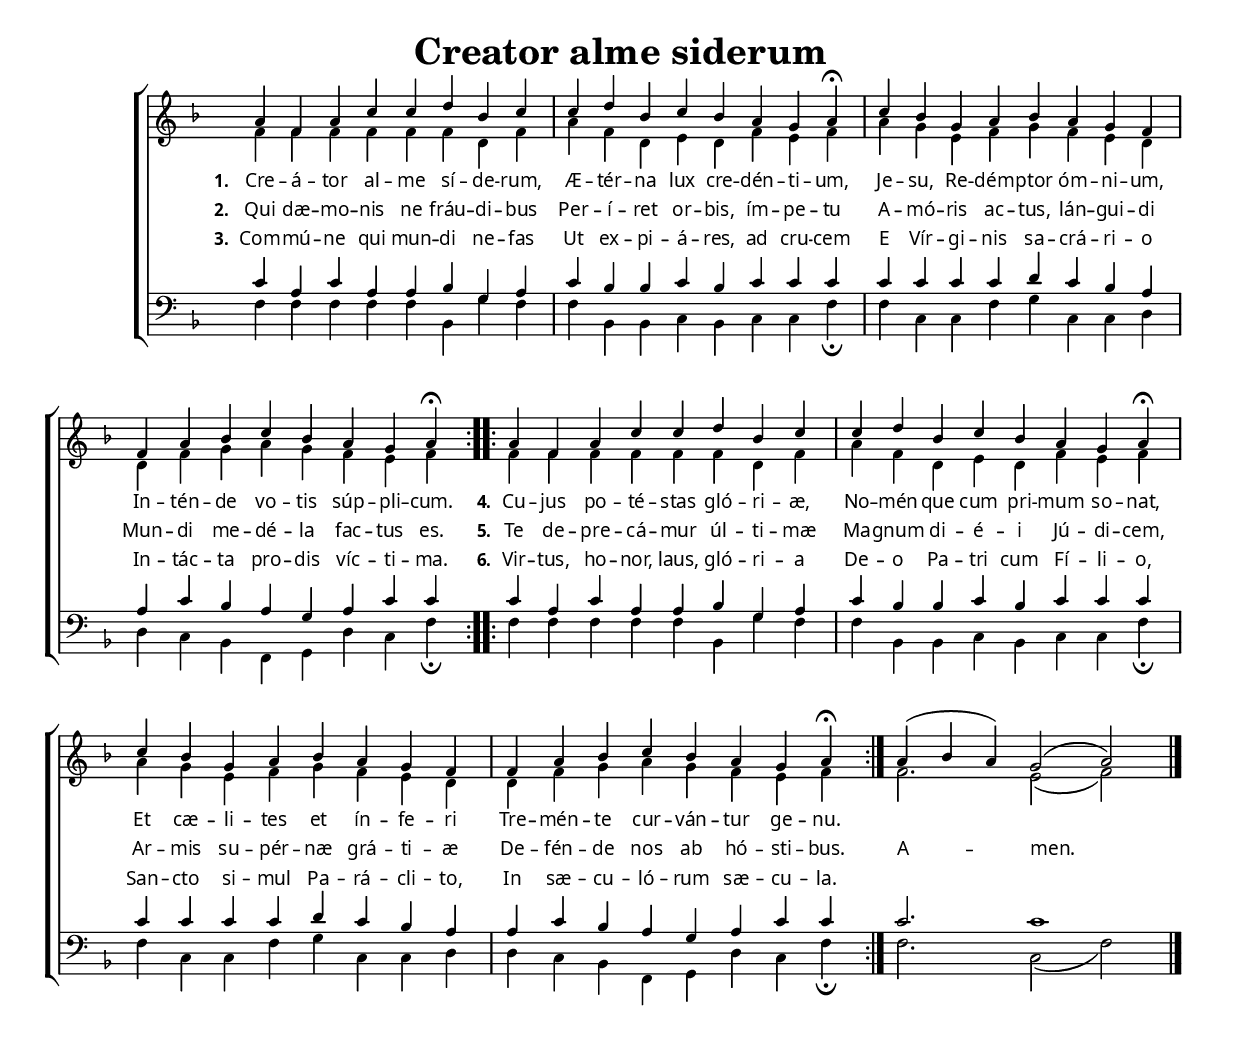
\version "2.14.2"
\include "util.ly"

\header {
    title = "Creator alme siderum"
    %subtitle = "(Vesper Hymn for Sundays in Advent)"
    %tagline = \markup { from \italic {Peters’ Sodality Hymn Book,} 1914}
    section = "Advent"
}

global = {
  \key f \major
  \time 6/8
  \autoBeamOff
  %\override DynamicLineSpanner #'staff-padding = #0.0
  %\override DynamicLineSpanner #'Y-extent = #'(-1 . 1)
  \set Score.timing = ##f
}

sopMusic = \relative c'' {
  \repeat volta 2 {
    a4 f a
    c c d bes
    c \bar "|"
    c d bes
    c bes a g
    a\fermata \bar "|"
    
    c bes g
    a bes a g
    f \bar "|"
    f a bes
    c bes a g
    a\fermata
  }
}
sopAmen = \relative c'' {
  a4( bes a) g2( a) \bar "|."
}
sopWords = \lyricmode {
  
}

altoMusic = \relative c' {
  f4 f f
  f f f d
  f
  a f d
  e d f e
  f \bar "|"
  
  a g e
  f g f e
  d
  d f g
  a g f e
  f
}
altoAmen = \relative c' {
  f2. e2( f)
}
altoWords = \lyricmode {
  \dropLyricsIX
  \set stanza = #"1."
  Cre -- á -- tor al -- me sí -- de -- rum,
  Æ -- tér -- na lux cre -- dén -- ti -- um,
  Je -- su, Re -- dém -- ptor óm -- ni -- um,
  In -- tén -- de vo -- tis súp -- pli -- cum.

  \set stanza = #"4."
  Cu -- jus po -- té -- stas gló -- ri -- æ,
  No -- mén -- que cum pri -- mum so -- nat,
  Et cæ -- li -- tes et ín -- fe -- ri
  Tre -- mén -- te cur -- ván -- tur ge -- nu.
}
altoWordsII = \lyricmode {
  \dropLyricsIX
%\markup\italic
  \set stanza = #"2."
  Qui dæ -- mo -- nis ne fráu -- di -- bus
  Per -- í -- ret or -- bis, ím -- pe -- tu
  A -- mó -- ris ac -- tus, lán -- gui -- di
  Mun -- di me -- dé -- la fac -- tus es.

  \set stanza = #" 5."
  Te de -- pre -- cá -- mur úl -- ti -- mæ
  Ma -- gnum di -- é -- i Jú -- di -- cem,
  Ar -- mis su -- pér -- næ grá -- ti -- æ
  De -- fén -- de nos ab hó -- sti -- bus.

  A -- men.
}
altoWordsIII = \lyricmode {
  \dropLyricsIX
  \set stanza = #"3."
  Com -- mú -- ne qui mun -- di ne -- fas
  Ut ex -- pi -- á -- res, ad cru -- cem
  E Vír -- gi -- nis sa -- crá -- ri -- o
  In -- tác -- ta pro -- dis víc -- ti -- ma.

  \set stanza = #" 6."
  Vir -- tus, ho -- nor, laus, gló -- ri -- a
  De -- o Pa -- tri cum Fí -- li -- o,
  San -- cto si -- mul Pa -- rá -- cli -- to,
  In sæ -- cu -- ló -- rum sæ -- cu -- la.
}
altoWordsIV = \lyricmode {
  \dropLyricsVII
  \set stanza = #"4. "
  \set ignoreMelismata = ##t
}
altoWordsV = \lyricmode {
  \dropLyricsVII
  \set stanza = #"5. "
  \set ignoreMelismata = ##t
}
altoWordsVI = \lyricmode {
  \dropLyricsVII
  \set stanza = #"6. "
  \set ignoreMelismata = ##t
}
tenorMusic = \relative c' {
  c4 a c
  a a bes g
  a
  c bes bes
  c bes c c
  c \bar "|"
  
  c c c
  c d c bes
  a
  a c bes
  a g a c
  c
}
tenorAmen = \relative c' {
  c2. c1
}
tenorWords = \lyricmode {

}

bassMusic = \relative c {
  f4 f f
  f f bes, g'
  f
  f bes, bes
  c bes c c
  f\fermata \bar "|"
  
  f c c
  f g c, c
  d
  d c bes
  f g d' c
  f\fermata
}
bassAmen = \relative c {
  f2. c2( f)
}
bassWords = \lyricmode {

}

pianoRH = \relative c' {
  
}
pianoLH = \relative c' {
  
}

\score {
  <<
   \new ChoirStaff <<
    \new Staff = women <<
      \new Voice = "sopranos" { \voiceOne << \global {\repeat unfold2 \sopMusic \sopAmen}>> }
      \new Voice = "altos" { \voiceTwo << \global {\repeat unfold2 \altoMusic \altoAmen} >> }
    >>
    \new Lyrics \with { alignAboveContext = #"women" \override VerticalAxisGroup #'nonstaff-relatedstaff-spacing = #'((basic-distance . 1))} \lyricsto "sopranos" \sopWords
    \new Lyrics = "altosVI"  \with { alignBelowContext = #"women" \override VerticalAxisGroup #'nonstaff-relatedstaff-spacing = #'((basic-distance . 1))} \lyricsto "altos" \altoWordsVI
    \new Lyrics = "altosV"  \with { alignBelowContext = #"women" \override VerticalAxisGroup #'nonstaff-relatedstaff-spacing = #'((basic-distance . 1))} \lyricsto "altos" \altoWordsV
    \new Lyrics = "altosIV"  \with { alignBelowContext = #"women" \override VerticalAxisGroup #'nonstaff-relatedstaff-spacing = #'((basic-distance . 1))} \lyricsto "altos" \altoWordsIV
    \new Lyrics = "altosIII"  \with { alignBelowContext = #"women" \override VerticalAxisGroup #'nonstaff-relatedstaff-spacing = #'((basic-distance . 1))} \lyricsto "altos" \altoWordsIII
    \new Lyrics = "altosII"  \with { alignBelowContext = #"women" \override VerticalAxisGroup #'nonstaff-relatedstaff-spacing = #'((basic-distance . 1))} \lyricsto "altos" \altoWordsII
    \new Lyrics = "altos"  \with { alignBelowContext = #"women" \override VerticalAxisGroup #'nonstaff-relatedstaff-spacing = #'((padding . -0.5))} \lyricsto "altos" \altoWords
   \new Staff = men <<
      \clef bass
      \new Voice = "tenors" { \voiceOne << \global {\repeat unfold2  \tenorMusic \tenorAmen} >> }
      \new Voice = "basses" { \voiceTwo << \global {\repeat unfold2 \bassMusic \bassAmen} >> }
    >>
    \new Lyrics \with { alignAboveContext = #"men" \override VerticalAxisGroup #'nonstaff-relatedstaff-spacing = #'((basic-distance . 1)) } \lyricsto "tenors" \tenorWords
    \new Lyrics \with { alignBelowContext = #"men" \override VerticalAxisGroup #'nonstaff-relatedstaff-spacing = #'((basic-distance . 1)) } \lyricsto "basses" \bassWords
  >>
%    \new PianoStaff << \new Staff { \new Voice { \pianoRH } } \new Staff { \clef "bass" \pianoLH } >>
  >>
  \layout {
    #(define fonts (make-pango-font-tree "GoudyOlSt BT" "Garamond Premier Pro" "Garamond Premier Pro" (/ 14.9 20)))
    \context {
      \Score
      %\override SpacingSpanner #'base-shortest-duration = #(ly:make-moment 1 8)
      %\override SpacingSpanner #'common-shortest-duration = #(ly:make-moment 1 4)
    }
    \context {
      % Remove all empty staves
      \Staff
      \RemoveEmptyStaves \override VerticalAxisGroup #'remove-first = ##t
      \remove "Time_signature_engraver"
    }
  }
  
  \midi {
    \tempo 4 = 120
    \set Staff.midiInstrument = "flute"
  
    \context {
      \Voice
      \remove "Dynamic_performer"
    }
  }
}
